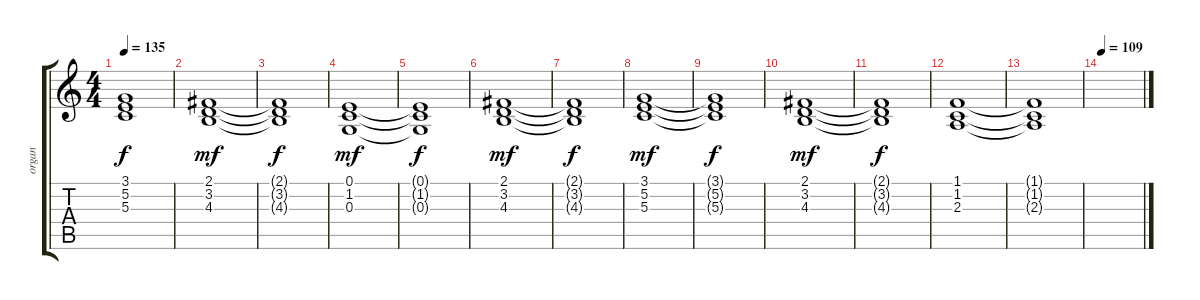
\track ("organ" "organ") {instrument churchorgan}
\staff {score tabs}
\tuning (E4 B3 G3 D3 A2 E2) {hide}
\ts (4 4)
\tempo 135
\clef g2
\ks c
(3.1{t} 5.2{t} 5.3{t}).1{dy f} |
(2.1 3.2 4.3).1{dy mf} |
(2.1{t} 3.2{t} 4.3{t}).1{dy f} |
(0.1 1.2 0.3).1{dy mf} |
(0.1{t} 1.2{t} 0.3{t}).1{dy f} |
(2.1 3.2 4.3).1{dy mf} |
(2.1{t} 3.2{t} 4.3{t}).1{dy f} |
(3.1 5.2 5.3).1{dy mf} |
(3.1{t} 5.2{t} 5.3{t}).1{dy f} |
(2.1 3.2 4.3).1{dy mf} |
(2.1{t} 3.2{t} 4.3{t}).1{dy f} |
(1.1 1.2 2.3).1 |
(1.1{t} 1.2{t} 2.3{t}).1 |
\tempo 109
